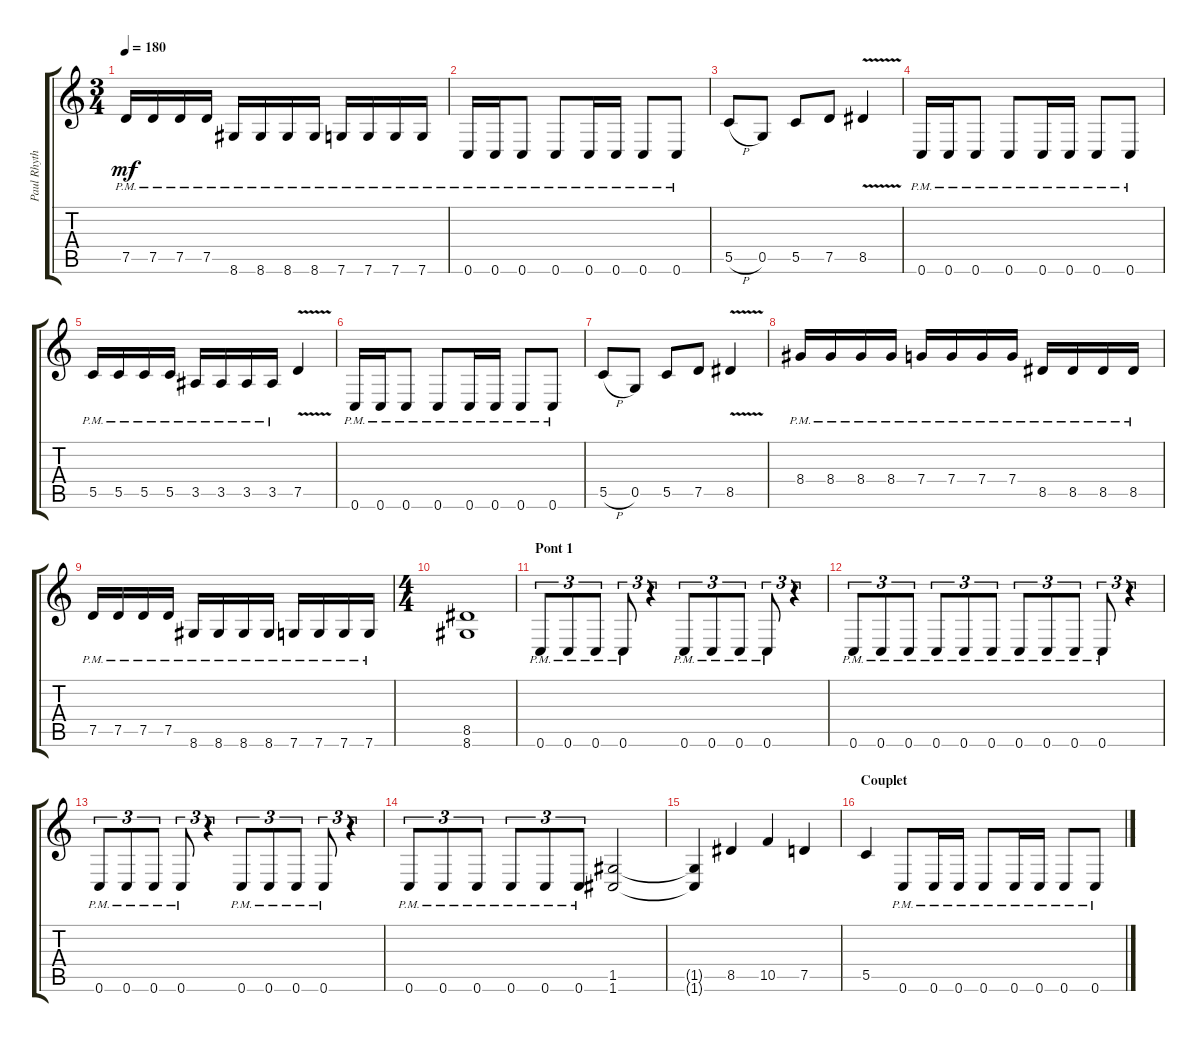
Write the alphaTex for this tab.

\track ("Paul Rhythm" "Paul Rhyth") {instrument distortionguitar}
\staff {score tabs}
\tuning (D4 A3 F3 C3 G2 C2) {hide}
\ts (3 4)
\tempo 180
\clef g2
\ks c
7.5{pm}.16{dy mf} 7.5{pm}.16 7.5{pm}.16 7.5{pm}.16 8.6{pm}.16 8.6{pm}.16 8.6{pm}.16 8.6{pm}.16 7.6{pm}.16 7.6{pm}.16 7.6{pm}.16 7.6{pm}.16 |
0.6{pm}.16 0.6{pm}.16 0.6{pm}.8 0.6{pm}.8 0.6{pm}.16 0.6{pm}.16 0.6{pm}.8 0.6{pm}.8 |
5.5{h}.8 0.5.8 5.5.8 7.5.8 8.5{v}.4 |
0.6{pm}.16 0.6{pm}.16 0.6{pm}.8 0.6{pm}.8 0.6{pm}.16 0.6{pm}.16 0.6{pm}.8 0.6{pm}.8 |
5.5{pm}.16 5.5{pm}.16 5.5{pm}.16 5.5{pm}.16 3.5{pm}.16 3.5{pm}.16 3.5{pm}.16 3.5{pm}.16 7.5{v}.4 |
0.6{pm}.16 0.6{pm}.16 0.6{pm}.8 0.6{pm}.8 0.6{pm}.16 0.6{pm}.16 0.6{pm}.8 0.6{pm}.8 |
5.5{h}.8 0.5.8 5.5.8 7.5.8 8.5{v}.4 |
8.4{pm}.16 8.4{pm}.16 8.4{pm}.16 8.4{pm}.16 7.4{pm}.16 7.4{pm}.16 7.4{pm}.16 7.4{pm}.16 8.5{pm}.16 8.5{pm}.16 8.5{pm}.16 8.5{pm}.16 |
7.5{pm}.16 7.5{pm}.16 7.5{pm}.16 7.5{pm}.16 8.6{pm}.16 8.6{pm}.16 8.6{pm}.16 8.6{pm}.16 7.6{pm}.16 7.6{pm}.16 7.6{pm}.16 7.6{pm}.16 |
\ts (4 4)
(8.5 8.6).1 |
\section ("" "Pont 1")
0.6{pm}.8{tu (3 2)} 0.6{pm}.8{tu (3 2)} 0.6{pm}.8{tu (3 2)} 0.6{pm}.8{tu (3 2)} r.4{tu (3 2)} 0.6{pm}.8{tu (3 2)} 0.6{pm}.8{tu (3 2)} 0.6{pm}.8{tu (3 2)} 0.6{pm}.8{tu (3 2)} r.4{tu (3 2)} |
0.6{pm}.8{tu (3 2)} 0.6{pm}.8{tu (3 2)} 0.6{pm}.8{tu (3 2)} 0.6{pm}.8{tu (3 2)} 0.6{pm}.8{tu (3 2)} 0.6{pm}.8{tu (3 2)} 0.6{pm}.8{tu (3 2)} 0.6{pm}.8{tu (3 2)} 0.6{pm}.8{tu (3 2)} 0.6{pm}.8{tu (3 2)} r.4{tu (3 2)} |
0.6{pm}.8{tu (3 2)} 0.6{pm}.8{tu (3 2)} 0.6{pm}.8{tu (3 2)} 0.6{pm}.8{tu (3 2)} r.4{tu (3 2)} 0.6{pm}.8{tu (3 2)} 0.6{pm}.8{tu (3 2)} 0.6{pm}.8{tu (3 2)} 0.6{pm}.8{tu (3 2)} r.4{tu (3 2)} |
0.6{pm}.8{tu (3 2)} 0.6{pm}.8{tu (3 2)} 0.6{pm}.8{tu (3 2)} 0.6{pm}.8{tu (3 2)} 0.6{pm}.8{tu (3 2)} 0.6{pm}.8{tu (3 2)} (1.5 1.6).2 |
(1.5{t} 1.6{t}).4 8.5.4 10.5.4 7.5.4 |
\section ("" "Couplet")
5.5.4 0.6{pm}.8 0.6{pm}.16 0.6{pm}.16 0.6{pm}.8 0.6{pm}.16 0.6{pm}.16 0.6{pm}.8 0.6{pm}.8
